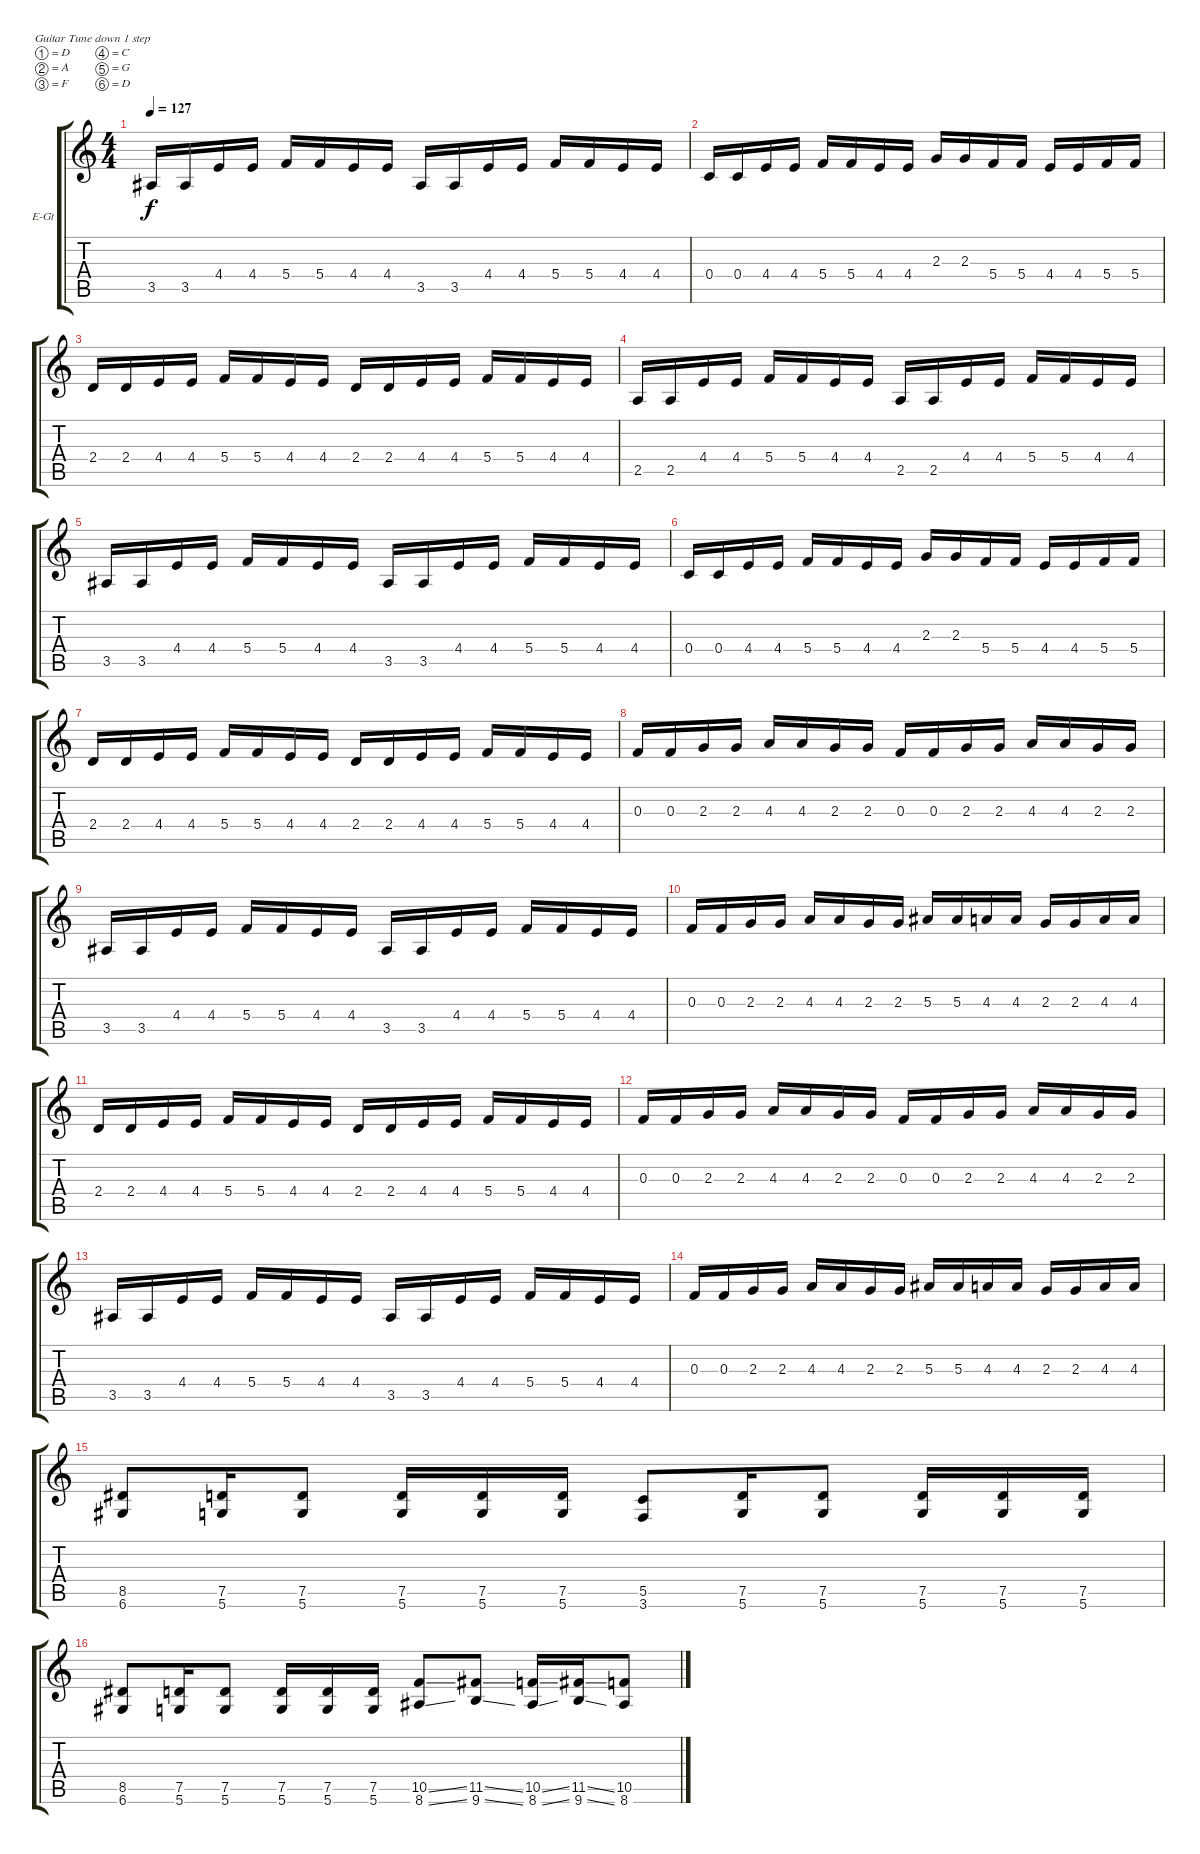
\bracketExtendMode groupsimilarinstruments
\firstSystemTrackNameOrientation horizontal
\otherSystemsTrackNameOrientation horizontal
\track ("Rhytm guitar" "E-Gt") {instrument distortionguitar}
\staff {score tabs}
\tuning (D4 A3 F3 C3 G2 D2)
\ts (4 4)
\tempo 127
\clef g2
\ks c
3.5.16{dy f} 3.5.16 4.4.16 4.4.16 5.4.16 5.4.16 4.4.16 4.4.16 3.5.16 3.5.16 4.4.16 4.4.16 5.4.16 5.4.16 4.4.16 4.4.16 |
0.4.16 0.4.16 4.4.16 4.4.16 5.4.16 5.4.16 4.4.16 4.4.16 2.3.16 2.3.16 5.4.16 5.4.16 4.4.16 4.4.16 5.4.16 5.4.16 |
2.4.16 2.4.16 4.4.16 4.4.16 5.4.16 5.4.16 4.4.16 4.4.16 2.4.16 2.4.16 4.4.16 4.4.16 5.4.16 5.4.16 4.4.16 4.4.16 |
2.5.16 2.5.16 4.4.16 4.4.16 5.4.16 5.4.16 4.4.16 4.4.16 2.5.16 2.5.16 4.4.16 4.4.16 5.4.16 5.4.16 4.4.16 4.4.16 |
3.5.16 3.5.16 4.4.16 4.4.16 5.4.16 5.4.16 4.4.16 4.4.16 3.5.16 3.5.16 4.4.16 4.4.16 5.4.16 5.4.16 4.4.16 4.4.16 |
0.4.16 0.4.16 4.4.16 4.4.16 5.4.16 5.4.16 4.4.16 4.4.16 2.3.16 2.3.16 5.4.16 5.4.16 4.4.16 4.4.16 5.4.16 5.4.16 |
2.4.16 2.4.16 4.4.16 4.4.16 5.4.16 5.4.16 4.4.16 4.4.16 2.4.16 2.4.16 4.4.16 4.4.16 5.4.16 5.4.16 4.4.16 4.4.16 |
0.3.16 0.3.16 2.3.16 2.3.16 4.3.16 4.3.16 2.3.16 2.3.16 0.3.16 0.3.16 2.3.16 2.3.16 4.3.16 4.3.16 2.3.16 2.3.16 |
3.5.16 3.5.16 4.4.16 4.4.16 5.4.16 5.4.16 4.4.16 4.4.16 3.5.16 3.5.16 4.4.16 4.4.16 5.4.16 5.4.16 4.4.16 4.4.16 |
0.3.16 0.3.16 2.3.16 2.3.16 4.3.16 4.3.16 2.3.16 2.3.16 5.3.16 5.3.16 4.3.16 4.3.16 2.3.16 2.3.16 4.3.16 4.3.16 |
2.4.16 2.4.16 4.4.16 4.4.16 5.4.16 5.4.16 4.4.16 4.4.16 2.4.16 2.4.16 4.4.16 4.4.16 5.4.16 5.4.16 4.4.16 4.4.16 |
0.3.16 0.3.16 2.3.16 2.3.16 4.3.16 4.3.16 2.3.16 2.3.16 0.3.16 0.3.16 2.3.16 2.3.16 4.3.16 4.3.16 2.3.16 2.3.16 |
3.5.16 3.5.16 4.4.16 4.4.16 5.4.16 5.4.16 4.4.16 4.4.16 3.5.16 3.5.16 4.4.16 4.4.16 5.4.16 5.4.16 4.4.16 4.4.16 |
0.3.16 0.3.16 2.3.16 2.3.16 4.3.16 4.3.16 2.3.16 2.3.16 5.3.16 5.3.16 4.3.16 4.3.16 2.3.16 2.3.16 4.3.16 4.3.16 |
(8.5 6.6).8 (7.5 5.6).16 (7.5 5.6).8 (7.5 5.6).16 (7.5 5.6).16 (7.5 5.6).16 (5.5 3.6).8 (7.5 5.6).16 (7.5 5.6).8 (7.5 5.6).16 (7.5 5.6).16 (7.5 5.6).16 |
(8.5 6.6).8 (7.5 5.6).16 (7.5 5.6).8 (7.5 5.6).16 (7.5 5.6).16 (7.5 5.6).16 (10.5{ss} 8.6{ss}).8 (11.5{ss} 9.6{ss}).8 (10.5{ss} 8.6{ss}).16 (11.5{ss} 9.6{ss}).16 (10.5 8.6).8
